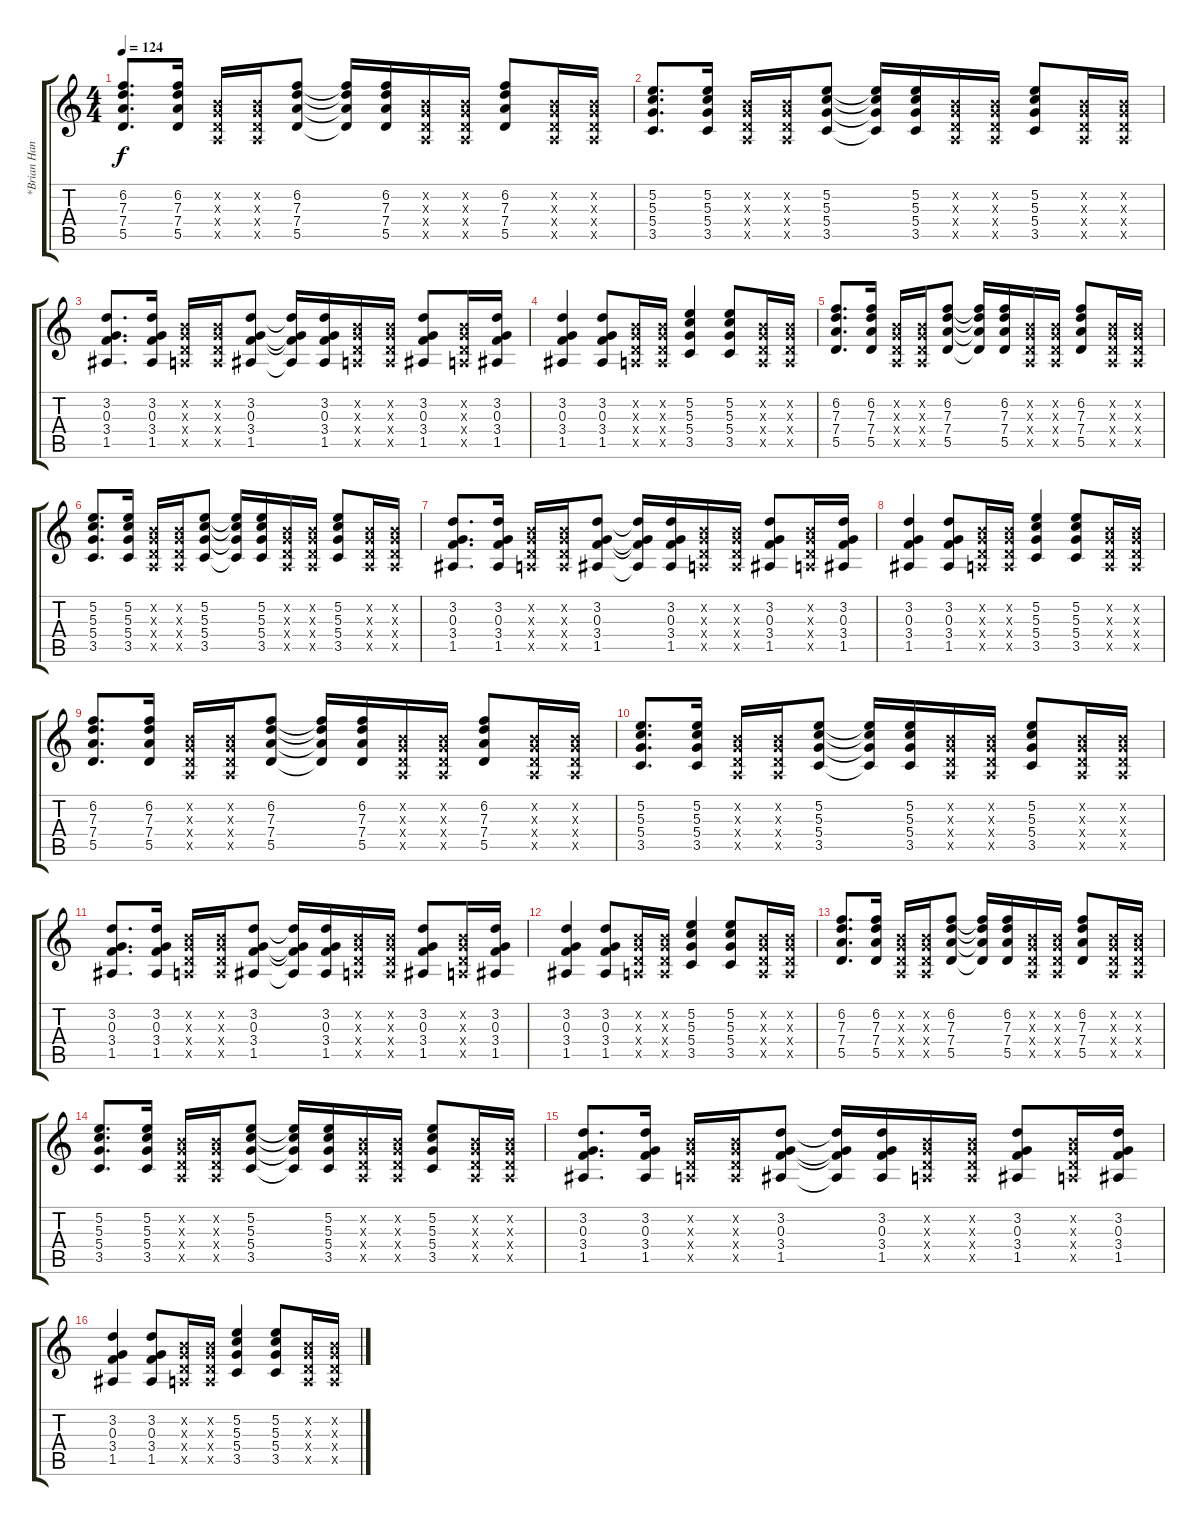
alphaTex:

\track ("*Brian Haner Acoustic*" "*Brian Han") {instrument acousticguitarsteel}
\staff {score tabs}
\tuning (E4 B3 G3 D3 A2 D2) {hide}
\ts (4 4)
\tempo 124
\clef g2
\ks c
(6.2 7.3 7.4 5.5).8{d dy f volume 10} (6.2 7.3 7.4 5.5).16 (0.2{x} 0.3{x} 0.4{x} 0.5{x}).16 (0.2{x} 0.3{x} 0.4{x} 0.5{x}).16 (6.2 7.3 7.4 5.5).8 (6.2{t} 7.3{t} 7.4{t} 5.5{t}).16 (6.2 7.3 7.4 5.5).16 (0.2{x} 0.3{x} 0.4{x} 0.5{x}).16 (0.2{x} 0.3{x} 0.4{x} 0.5{x}).16 (6.2 7.3 7.4 5.5).8 (0.2{x} 0.3{x} 0.4{x} 0.5{x}).16 (0.2{x} 0.3{x} 0.4{x} 0.5{x}).16 |
(5.2 5.3 5.4 3.5).8{d} (5.2 5.3 5.4 3.5).16 (0.2{x} 0.3{x} 0.4{x} 0.5{x}).16 (0.2{x} 0.3{x} 0.4{x} 0.5{x}).16 (5.2 5.3 5.4 3.5).8 (5.2{t} 5.3{t} 5.4{t} 3.5{t}).16 (5.2 5.3 5.4 3.5).16 (0.2{x} 0.3{x} 0.4{x} 0.5{x}).16 (0.2{x} 0.3{x} 0.4{x} 0.5{x}).16 (5.2 5.3 5.4 3.5).8 (0.2{x} 0.3{x} 0.4{x} 0.5{x}).16 (0.2{x} 0.3{x} 0.4{x} 0.5{x}).16 |
(3.2 0.3 3.4 1.5).8{d} (3.2 0.3 3.4 1.5).16 (0.2{x} 0.3{x} 0.4{x} 0.5{x}).16 (0.2{x} 0.3{x} 0.4{x} 0.5{x}).16 (3.2 0.3 3.4 1.5).8 (3.2{t} 0.3{t} 3.4{t} 1.5{t}).16 (3.2 0.3 3.4 1.5).16 (0.2{x} 0.3{x} 0.4{x} 0.5{x}).16 (0.2{x} 0.3{x} 0.4{x} 0.5{x}).16 (3.2 0.3 3.4 1.5).8 (0.2{x} 0.3{x} 0.4{x} 0.5{x}).16 (3.2 0.3 3.4 1.5).16 |
(3.2 0.3 3.4 1.5).4 (3.2 0.3 3.4 1.5).8 (0.2{x} 0.3{x} 0.4{x} 0.5{x}).16 (0.2{x} 0.3{x} 0.4{x} 0.5{x}).16 (5.2 5.3 5.4 3.5).4 (5.2 5.3 5.4 3.5).8 (0.2{x} 0.3{x} 0.4{x} 0.5{x}).16 (0.2{x} 0.3{x} 0.4{x} 0.5{x}).16 |
(6.2 7.3 7.4 5.5).8{d} (6.2 7.3 7.4 5.5).16 (0.2{x} 0.3{x} 0.4{x} 0.5{x}).16 (0.2{x} 0.3{x} 0.4{x} 0.5{x}).16 (6.2 7.3 7.4 5.5).8 (6.2{t} 7.3{t} 7.4{t} 5.5{t}).16 (6.2 7.3 7.4 5.5).16 (0.2{x} 0.3{x} 0.4{x} 0.5{x}).16 (0.2{x} 0.3{x} 0.4{x} 0.5{x}).16 (6.2 7.3 7.4 5.5).8 (0.2{x} 0.3{x} 0.4{x} 0.5{x}).16 (0.2{x} 0.3{x} 0.4{x} 0.5{x}).16 |
(5.2 5.3 5.4 3.5).8{d} (5.2 5.3 5.4 3.5).16 (0.2{x} 0.3{x} 0.4{x} 0.5{x}).16 (0.2{x} 0.3{x} 0.4{x} 0.5{x}).16 (5.2 5.3 5.4 3.5).8 (5.2{t} 5.3{t} 5.4{t} 3.5{t}).16 (5.2 5.3 5.4 3.5).16 (0.2{x} 0.3{x} 0.4{x} 0.5{x}).16 (0.2{x} 0.3{x} 0.4{x} 0.5{x}).16 (5.2 5.3 5.4 3.5).8 (0.2{x} 0.3{x} 0.4{x} 0.5{x}).16 (0.2{x} 0.3{x} 0.4{x} 0.5{x}).16 |
(3.2 0.3 3.4 1.5).8{d} (3.2 0.3 3.4 1.5).16 (0.2{x} 0.3{x} 0.4{x} 0.5{x}).16 (0.2{x} 0.3{x} 0.4{x} 0.5{x}).16 (3.2 0.3 3.4 1.5).8 (3.2{t} 0.3{t} 3.4{t} 1.5{t}).16 (3.2 0.3 3.4 1.5).16 (0.2{x} 0.3{x} 0.4{x} 0.5{x}).16 (0.2{x} 0.3{x} 0.4{x} 0.5{x}).16 (3.2 0.3 3.4 1.5).8 (0.2{x} 0.3{x} 0.4{x} 0.5{x}).16 (3.2 0.3 3.4 1.5).16 |
(3.2 0.3 3.4 1.5).4 (3.2 0.3 3.4 1.5).8 (0.2{x} 0.3{x} 0.4{x} 0.5{x}).16 (0.2{x} 0.3{x} 0.4{x} 0.5{x}).16 (5.2 5.3 5.4 3.5).4 (5.2 5.3 5.4 3.5).8 (0.2{x} 0.3{x} 0.4{x} 0.5{x}).16 (0.2{x} 0.3{x} 0.4{x} 0.5{x}).16 |
(6.2 7.3 7.4 5.5).8{d} (6.2 7.3 7.4 5.5).16 (0.2{x} 0.3{x} 0.4{x} 0.5{x}).16 (0.2{x} 0.3{x} 0.4{x} 0.5{x}).16 (6.2 7.3 7.4 5.5).8 (6.2{t} 7.3{t} 7.4{t} 5.5{t}).16 (6.2 7.3 7.4 5.5).16 (0.2{x} 0.3{x} 0.4{x} 0.5{x}).16 (0.2{x} 0.3{x} 0.4{x} 0.5{x}).16 (6.2 7.3 7.4 5.5).8 (0.2{x} 0.3{x} 0.4{x} 0.5{x}).16 (0.2{x} 0.3{x} 0.4{x} 0.5{x}).16 |
(5.2 5.3 5.4 3.5).8{d} (5.2 5.3 5.4 3.5).16 (0.2{x} 0.3{x} 0.4{x} 0.5{x}).16 (0.2{x} 0.3{x} 0.4{x} 0.5{x}).16 (5.2 5.3 5.4 3.5).8 (5.2{t} 5.3{t} 5.4{t} 3.5{t}).16 (5.2 5.3 5.4 3.5).16 (0.2{x} 0.3{x} 0.4{x} 0.5{x}).16 (0.2{x} 0.3{x} 0.4{x} 0.5{x}).16 (5.2 5.3 5.4 3.5).8 (0.2{x} 0.3{x} 0.4{x} 0.5{x}).16 (0.2{x} 0.3{x} 0.4{x} 0.5{x}).16 |
(3.2 0.3 3.4 1.5).8{d} (3.2 0.3 3.4 1.5).16 (0.2{x} 0.3{x} 0.4{x} 0.5{x}).16 (0.2{x} 0.3{x} 0.4{x} 0.5{x}).16 (3.2 0.3 3.4 1.5).8 (3.2{t} 0.3{t} 3.4{t} 1.5{t}).16 (3.2 0.3 3.4 1.5).16 (0.2{x} 0.3{x} 0.4{x} 0.5{x}).16 (0.2{x} 0.3{x} 0.4{x} 0.5{x}).16 (3.2 0.3 3.4 1.5).8 (0.2{x} 0.3{x} 0.4{x} 0.5{x}).16 (3.2 0.3 3.4 1.5).16 |
(3.2 0.3 3.4 1.5).4 (3.2 0.3 3.4 1.5).8 (0.2{x} 0.3{x} 0.4{x} 0.5{x}).16 (0.2{x} 0.3{x} 0.4{x} 0.5{x}).16 (5.2 5.3 5.4 3.5).4 (5.2 5.3 5.4 3.5).8 (0.2{x} 0.3{x} 0.4{x} 0.5{x}).16 (0.2{x} 0.3{x} 0.4{x} 0.5{x}).16 |
(6.2 7.3 7.4 5.5).8{d} (6.2 7.3 7.4 5.5).16 (0.2{x} 0.3{x} 0.4{x} 0.5{x}).16 (0.2{x} 0.3{x} 0.4{x} 0.5{x}).16 (6.2 7.3 7.4 5.5).8 (6.2{t} 7.3{t} 7.4{t} 5.5{t}).16 (6.2 7.3 7.4 5.5).16 (0.2{x} 0.3{x} 0.4{x} 0.5{x}).16 (0.2{x} 0.3{x} 0.4{x} 0.5{x}).16 (6.2 7.3 7.4 5.5).8 (0.2{x} 0.3{x} 0.4{x} 0.5{x}).16 (0.2{x} 0.3{x} 0.4{x} 0.5{x}).16 |
(5.2 5.3 5.4 3.5).8{d} (5.2 5.3 5.4 3.5).16 (0.2{x} 0.3{x} 0.4{x} 0.5{x}).16 (0.2{x} 0.3{x} 0.4{x} 0.5{x}).16 (5.2 5.3 5.4 3.5).8 (5.2{t} 5.3{t} 5.4{t} 3.5{t}).16 (5.2 5.3 5.4 3.5).16 (0.2{x} 0.3{x} 0.4{x} 0.5{x}).16 (0.2{x} 0.3{x} 0.4{x} 0.5{x}).16 (5.2 5.3 5.4 3.5).8 (0.2{x} 0.3{x} 0.4{x} 0.5{x}).16 (0.2{x} 0.3{x} 0.4{x} 0.5{x}).16 |
(3.2 0.3 3.4 1.5).8{d} (3.2 0.3 3.4 1.5).16 (0.2{x} 0.3{x} 0.4{x} 0.5{x}).16 (0.2{x} 0.3{x} 0.4{x} 0.5{x}).16 (3.2 0.3 3.4 1.5).8 (3.2{t} 0.3{t} 3.4{t} 1.5{t}).16 (3.2 0.3 3.4 1.5).16 (0.2{x} 0.3{x} 0.4{x} 0.5{x}).16 (0.2{x} 0.3{x} 0.4{x} 0.5{x}).16 (3.2 0.3 3.4 1.5).8 (0.2{x} 0.3{x} 0.4{x} 0.5{x}).16 (3.2 0.3 3.4 1.5).16 |
(3.2 0.3 3.4 1.5).4 (3.2 0.3 3.4 1.5).8 (0.2{x} 0.3{x} 0.4{x} 0.5{x}).16 (0.2{x} 0.3{x} 0.4{x} 0.5{x}).16 (5.2 5.3 5.4 3.5).4 (5.2 5.3 5.4 3.5).8 (0.2{x} 0.3{x} 0.4{x} 0.5{x}).16 (0.2{x} 0.3{x} 0.4{x} 0.5{x}).16
